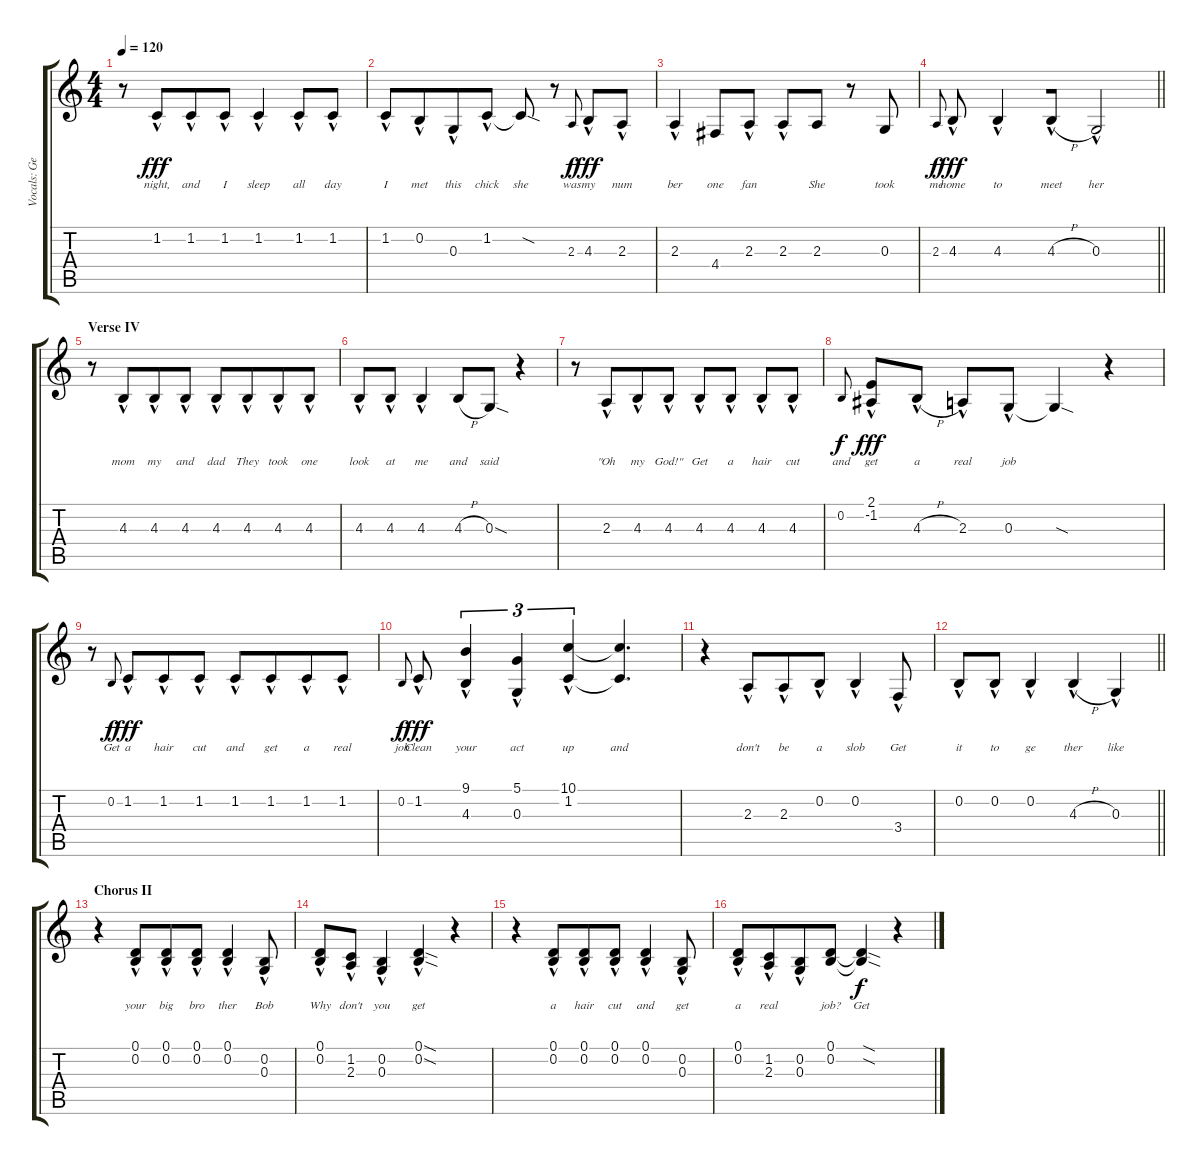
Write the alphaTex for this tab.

\track ("Vocals: George" "Vocals: Ge") {instrument lead2sawtooth}
\staff {score tabs}
\tuning (D4 B3 G3 D3 G2 D2) {hide}
\ts (4 4)
\tempo 120
\clef g2
\ks c
r.8{dy fff} 1.2{hac}.8{lyrics (0 "night,") lyrics (1 "") lyrics (2 "") lyrics (3 "") lyrics (4 "") beam merge} 1.2{hac}.8{lyrics (0 "and") lyrics (1 "") lyrics (2 "") lyrics (3 "") lyrics (4 "")} 1.2{hac}.8{lyrics (0 "I") lyrics (1 "") lyrics (2 "") lyrics (3 "") lyrics (4 "")} 1.2{hac}.4{lyrics (0 "sleep") lyrics (1 "") lyrics (2 "") lyrics (3 "") lyrics (4 "")} 1.2{hac}.8{lyrics (0 "all") lyrics (1 "") lyrics (2 "") lyrics (3 "") lyrics (4 "") beam merge} 1.2{hac}.8{lyrics (0 "day") lyrics (1 "") lyrics (2 "") lyrics (3 "") lyrics (4 "")} |
1.2{hac}.8{lyrics (0 "I") lyrics (1 "") lyrics (2 "") lyrics (3 "") lyrics (4 "")} 0.2{hac}.8{lyrics (0 "met") lyrics (1 "") lyrics (2 "") lyrics (3 "") lyrics (4 "") beam merge} 0.3{hac}.8{lyrics (0 "this") lyrics (1 "") lyrics (2 "") lyrics (3 "") lyrics (4 "")} 1.2{hac}.8{lyrics (0 "chick") lyrics (1 "") lyrics (2 "") lyrics (3 "") lyrics (4 "")} 1.2{sod t}.8{lyrics (0 "she") lyrics (1 "") lyrics (2 "") lyrics (3 "") lyrics (4 "")} r.8 2.3.8{lyrics (0 "was") lyrics (1 "") lyrics (2 "") lyrics (3 "") lyrics (4 "") gr onbeat dy f} 4.3{hac}.8{lyrics (0 "my") lyrics (1 "") lyrics (2 "") lyrics (3 "") lyrics (4 "") dy fff} 2.3{hac}.8{lyrics (0 "num") lyrics (1 "") lyrics (2 "") lyrics (3 "") lyrics (4 "")} |
2.3{hac}.4{lyrics (0 "ber") lyrics (1 "") lyrics (2 "") lyrics (3 "") lyrics (4 "")} 4.4.8{lyrics (0 "one") lyrics (1 "") lyrics (2 "") lyrics (3 "") lyrics (4 "") beam merge} 2.3{hac}.8{lyrics (0 "fan") lyrics (1 "") lyrics (2 "") lyrics (3 "") lyrics (4 "")} 2.3{hac}.8{lyrics (0 "") lyrics (1 "") lyrics (2 "") lyrics (3 "") lyrics (4 "")} 2.3.8{lyrics (0 "She") lyrics (1 "") lyrics (2 "") lyrics (3 "") lyrics (4 "")} r.8 0.3.8{lyrics (0 "took") lyrics (1 "") lyrics (2 "") lyrics (3 "") lyrics (4 "")} |
\barLineRight lightlight
2.3.8{lyrics (0 "me") lyrics (1 "") lyrics (2 "") lyrics (3 "") lyrics (4 "") gr onbeat dy f} 4.3{hac}.8{lyrics (0 "home") lyrics (1 "") lyrics (2 "") lyrics (3 "") lyrics (4 "") dy fff} 4.3{hac}.4{lyrics (0 "to") lyrics (1 "") lyrics (2 "") lyrics (3 "") lyrics (4 "") beam merge} 4.3{h hac}.8{lyrics (0 "meet") lyrics (1 "") lyrics (2 "") lyrics (3 "") lyrics (4 "")} 0.3{hac}.2{lyrics (0 "her") lyrics (1 "") lyrics (2 "") lyrics (3 "") lyrics (4 "")} |
\section ("" "Verse IV")
r.8 4.3{hac}.8{lyrics (0 "mom") lyrics (1 "") lyrics (2 "") lyrics (3 "") lyrics (4 "") beam merge} 4.3{hac}.8{lyrics (0 "my") lyrics (1 "") lyrics (2 "") lyrics (3 "") lyrics (4 "")} 4.3{hac}.8{lyrics (0 "and") lyrics (1 "") lyrics (2 "") lyrics (3 "") lyrics (4 "")} 4.3{hac}.8{lyrics (0 "dad") lyrics (1 "") lyrics (2 "") lyrics (3 "") lyrics (4 "")} 4.3{hac}.8{lyrics (0 "They") lyrics (1 "") lyrics (2 "") lyrics (3 "") lyrics (4 "") beam merge} 4.3{hac}.8{lyrics (0 "took") lyrics (1 "") lyrics (2 "") lyrics (3 "") lyrics (4 "")} 4.3{hac}.8{lyrics (0 "one") lyrics (1 "") lyrics (2 "") lyrics (3 "") lyrics (4 "")} |
4.3{hac}.8{lyrics (0 "look") lyrics (1 "") lyrics (2 "") lyrics (3 "") lyrics (4 "")} 4.3{hac}.8{lyrics (0 "at") lyrics (1 "") lyrics (2 "") lyrics (3 "") lyrics (4 "") beam merge} 4.3{hac}.4{lyrics (0 "me") lyrics (1 "") lyrics (2 "") lyrics (3 "") lyrics (4 "")} 4.3{h}.8{lyrics (0 "and") lyrics (1 "") lyrics (2 "") lyrics (3 "") lyrics (4 "")} 0.3{sod}.8{lyrics (0 "said") lyrics (1 "") lyrics (2 "") lyrics (3 "") lyrics (4 "")} r.4 |
r.8 2.3{hac}.8{lyrics (0 "\"Oh") lyrics (1 "") lyrics (2 "") lyrics (3 "") lyrics (4 "") beam merge} 4.3{hac}.8{lyrics (0 "my") lyrics (1 "") lyrics (2 "") lyrics (3 "") lyrics (4 "")} 4.3{hac}.8{lyrics (0 "God!\"") lyrics (1 "") lyrics (2 "") lyrics (3 "") lyrics (4 "")} 4.3{hac}.8{lyrics (0 "Get") lyrics (1 "") lyrics (2 "") lyrics (3 "") lyrics (4 "")} 4.3{hac}.8{lyrics (0 "a") lyrics (1 "") lyrics (2 "") lyrics (3 "") lyrics (4 "")} 4.3{hac}.8{lyrics (0 "hair") lyrics (1 "") lyrics (2 "") lyrics (3 "") lyrics (4 "")} 4.3{hac}.8{lyrics (0 "cut") lyrics (1 "") lyrics (2 "") lyrics (3 "") lyrics (4 "")} |
0.2.8{lyrics (0 "and") lyrics (1 "") lyrics (2 "") lyrics (3 "") lyrics (4 "") gr onbeat dy f} (2.1{hac} -1.2).8{lyrics (0 "get") lyrics (1 "") lyrics (2 "") lyrics (3 "") lyrics (4 "") dy fff} 4.3{h hac}.8{lyrics (0 "a") lyrics (1 "") lyrics (2 "") lyrics (3 "") lyrics (4 "")} 2.3{hac}.8{lyrics (0 "real") lyrics (1 "") lyrics (2 "") lyrics (3 "") lyrics (4 "")} 0.3{hac}.8{lyrics (0 "job") lyrics (1 "") lyrics (2 "") lyrics (3 "") lyrics (4 "")} 0.3{sod t}.4{lyrics (0 "") lyrics (1 "") lyrics (2 "") lyrics (3 "") lyrics (4 "")} r.4 |
r.8 0.2.8{lyrics (0 "Get") lyrics (1 "") lyrics (2 "") lyrics (3 "") lyrics (4 "") gr onbeat dy f} 1.2{hac}.8{lyrics (0 "a") lyrics (1 "") lyrics (2 "") lyrics (3 "") lyrics (4 "") dy fff beam merge} 1.2{hac}.8{lyrics (0 "hair") lyrics (1 "") lyrics (2 "") lyrics (3 "") lyrics (4 "")} 1.2{hac}.8{lyrics (0 "cut") lyrics (1 "") lyrics (2 "") lyrics (3 "") lyrics (4 "")} 1.2{hac}.8{lyrics (0 "and") lyrics (1 "") lyrics (2 "") lyrics (3 "") lyrics (4 "")} 1.2{hac}.8{lyrics (0 "get") lyrics (1 "") lyrics (2 "") lyrics (3 "") lyrics (4 "") beam merge} 1.2{hac}.8{lyrics (0 "a") lyrics (1 "") lyrics (2 "") lyrics (3 "") lyrics (4 "")} 1.2{hac}.8{lyrics (0 "real") lyrics (1 "") lyrics (2 "") lyrics (3 "") lyrics (4 "")} |
0.2.8{lyrics (0 "job") lyrics (1 "") lyrics (2 "") lyrics (3 "") lyrics (4 "") gr onbeat dy f} 1.2{hac}.8{lyrics (0 "Clean") lyrics (1 "") lyrics (2 "") lyrics (3 "") lyrics (4 "") dy fff} (9.1 4.3{hac}).4{tu (3 2) lyrics (0 "your") lyrics (1 "") lyrics (2 "") lyrics (3 "") lyrics (4 "") beam merge} (5.1 0.3{hac}).4{tu (3 2) lyrics (0 "act") lyrics (1 "") lyrics (2 "") lyrics (3 "") lyrics (4 "")} (10.1 1.2{hac}).4{tu (3 2) lyrics (0 "up") lyrics (1 "") lyrics (2 "") lyrics (3 "") lyrics (4 "")} (10.1{t} 1.2{t}).4{d lyrics (0 "and") lyrics (1 "") lyrics (2 "") lyrics (3 "") lyrics (4 "")} |
r.4 2.3{hac}.8{lyrics (0 "don't") lyrics (1 "") lyrics (2 "") lyrics (3 "") lyrics (4 "")} 2.3{hac}.8{lyrics (0 "be") lyrics (1 "") lyrics (2 "") lyrics (3 "") lyrics (4 "") beam merge} 0.2{hac}.8{lyrics (0 "a") lyrics (1 "") lyrics (2 "") lyrics (3 "") lyrics (4 "")} 0.2{hac}.4{lyrics (0 "slob") lyrics (1 "") lyrics (2 "") lyrics (3 "") lyrics (4 "")} 3.4{hac}.8{lyrics (0 "Get") lyrics (1 "") lyrics (2 "") lyrics (3 "") lyrics (4 "")} |
\barLineRight lightlight
0.2{hac}.8{lyrics (0 "it") lyrics (1 "") lyrics (2 "") lyrics (3 "") lyrics (4 "")} 0.2{hac}.8{lyrics (0 "to") lyrics (1 "") lyrics (2 "") lyrics (3 "") lyrics (4 "")} 0.2{hac}.4{lyrics (0 "ge") lyrics (1 "") lyrics (2 "") lyrics (3 "") lyrics (4 "")} 4.3{h hac}.4{lyrics (0 "ther") lyrics (1 "") lyrics (2 "") lyrics (3 "") lyrics (4 "")} 0.3{hac}.4{lyrics (0 "like") lyrics (1 "") lyrics (2 "") lyrics (3 "") lyrics (4 "")} |
\section ("" "Chorus II")
r.4 (0.1{hac} 0.2{hac}).8{lyrics (0 "your") lyrics (1 "") lyrics (2 "") lyrics (3 "") lyrics (4 "")} (0.1{hac} 0.2{hac}).8{lyrics (0 "big") lyrics (1 "") lyrics (2 "") lyrics (3 "") lyrics (4 "") beam merge} (0.1{hac} 0.2{hac}).8{lyrics (0 "bro") lyrics (1 "") lyrics (2 "") lyrics (3 "") lyrics (4 "")} (0.1{hac} 0.2{hac}).4{lyrics (0 "ther") lyrics (1 "") lyrics (2 "") lyrics (3 "") lyrics (4 "")} (0.2{hac} 0.3{hac}).8{lyrics (0 "Bob") lyrics (1 "") lyrics (2 "") lyrics (3 "") lyrics (4 "")} |
(0.1{hac} 0.2{hac}).8{lyrics (0 "Why") lyrics (1 "") lyrics (2 "") lyrics (3 "") lyrics (4 "")} (1.2{hac} 2.3{hac}).8{lyrics (0 "don't") lyrics (1 "") lyrics (2 "") lyrics (3 "") lyrics (4 "")} (0.2{hac} 0.3{hac}).4{lyrics (0 "you") lyrics (1 "") lyrics (2 "") lyrics (3 "") lyrics (4 "")} (0.1{sod hac} 0.2{sod hac}).4{lyrics (0 "get") lyrics (1 "") lyrics (2 "") lyrics (3 "") lyrics (4 "")} r.4 |
r.4 (0.1{hac} 0.2{hac}).8{lyrics (0 "a") lyrics (1 "") lyrics (2 "") lyrics (3 "") lyrics (4 "")} (0.1{hac} 0.2{hac}).8{lyrics (0 "hair") lyrics (1 "") lyrics (2 "") lyrics (3 "") lyrics (4 "") beam merge} (0.1{hac} 0.2{hac}).8{lyrics (0 "cut") lyrics (1 "") lyrics (2 "") lyrics (3 "") lyrics (4 "")} (0.1{hac} 0.2{hac}).4{lyrics (0 "and") lyrics (1 "") lyrics (2 "") lyrics (3 "") lyrics (4 "")} (0.2{hac} 0.3{hac}).8{lyrics (0 "get") lyrics (1 "") lyrics (2 "") lyrics (3 "") lyrics (4 "")} |
(0.1{hac} 0.2{hac}).8{lyrics (0 "a") lyrics (1 "") lyrics (2 "") lyrics (3 "") lyrics (4 "")} (1.2{hac} 2.3{hac}).8{lyrics (0 "real") lyrics (1 "") lyrics (2 "") lyrics (3 "") lyrics (4 "") beam merge} (0.2{hac} 0.3{hac}).8{lyrics (0 "") lyrics (1 "") lyrics (2 "") lyrics (3 "") lyrics (4 "")} (0.1 0.2).8{lyrics (0 "job?") lyrics (1 "") lyrics (2 "") lyrics (3 "") lyrics (4 "")} (0.1{sod t} 0.2{sod t}).4{lyrics (0 "Get") lyrics (1 "") lyrics (2 "") lyrics (3 "") lyrics (4 "") dy f} r.4
